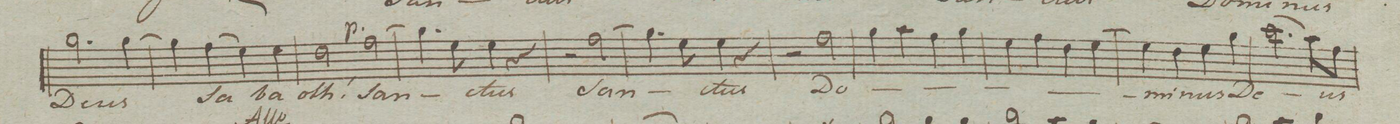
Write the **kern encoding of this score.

**kern	**text	**dynam
*I"Soprano Solo	*	*
*clefC1	*	*
*k[]	*	*
*met(c)	*	*
*M4/4	*	*
2.ee\	De-	.
[4ee\	-us	.
=16	=16	=16
4ee\]	.	.
(4dd\	Sa-	.
4cc\)	.	.
4cc\	-ba-	.
=17	=17	=17
2b\	-oth!	.
(2dd\	San-	p
=18	=18	=18
4.ee\)	.	.
8cc\	.	.
4cc\	-ctus	.
4r	.	.
=19	=19	=19
2r	.	.
(2dd\	San-	.
=20	=20	=20
4.ee\)	.	.
8cc\	.	.
4cc\	-ctus	.
4r	.	.
=21	=21	=21
2r	.	.
2dd\	Do-	.
=22	=22	=22
4ee\	.	.
4ff\	.	.
4dd\	.	.
4ee\	.	.
=23	=23	=23
4cc\	.	.
4dd\	.	.
4b\	.	.
[4cc\	.	.
=24	=24	=24
4cc\]	.	.
4b\	-mi-	.
4cc\	-nus	.
4ee\	De-	.
=25	=25	=25
(2.aa\	.	.
8ff\L)	us	.
8dd\J	.	.
=26	=26	=26
*-	*-	*-
